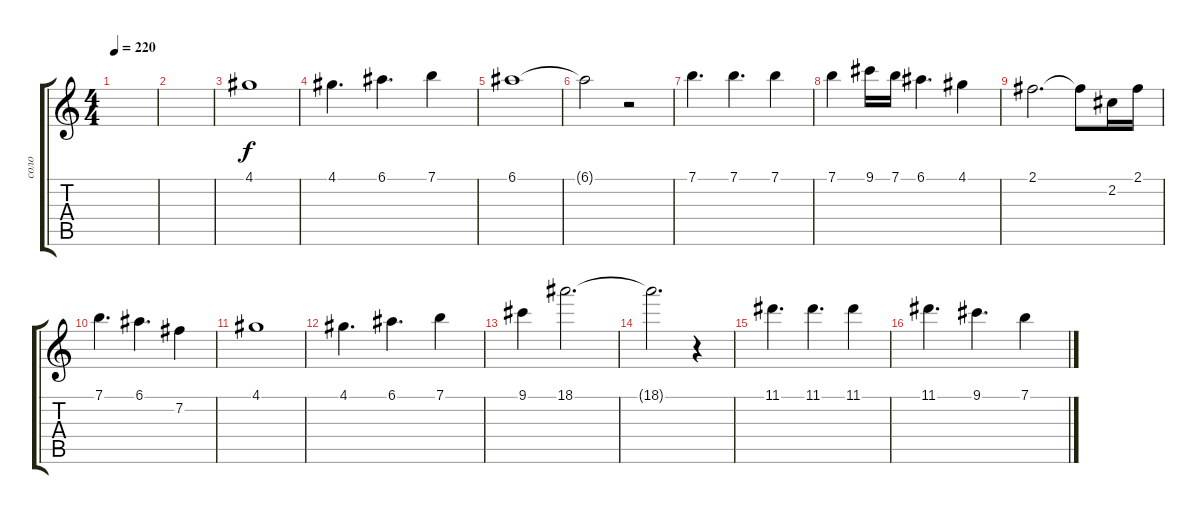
\track ("соло" "соло") {instrument distortionguitar}
\staff {score tabs}
\tuning (E4 B3 G3 D3 A2 E2) {hide}
\ts (4 4)
\tempo 220
\clef g2
\ks c
|
|
4.1.1 |
4.1.4{d} 6.1.4{d} 7.1.4 |
6.1.1 |
6.1{t}.2 r.2 |
7.1.4{d} 7.1.4{d} 7.1.4 |
7.1.4 9.1.16 7.1.16 6.1.4{d} 4.1.4 |
2.1.2{d} 2.1{t}.8 2.2.16 2.1.16 |
7.1.4{d} 6.1.4{d} 7.2.4 |
4.1.1 |
4.1.4{d} 6.1.4{d} 7.1.4 |
9.1.4 18.1.2{d} |
18.1{t}.2{d} r.4 |
11.1.4{d} 11.1.4{d} 11.1.4 |
11.1.4{d} 9.1.4{d} 7.1.4
